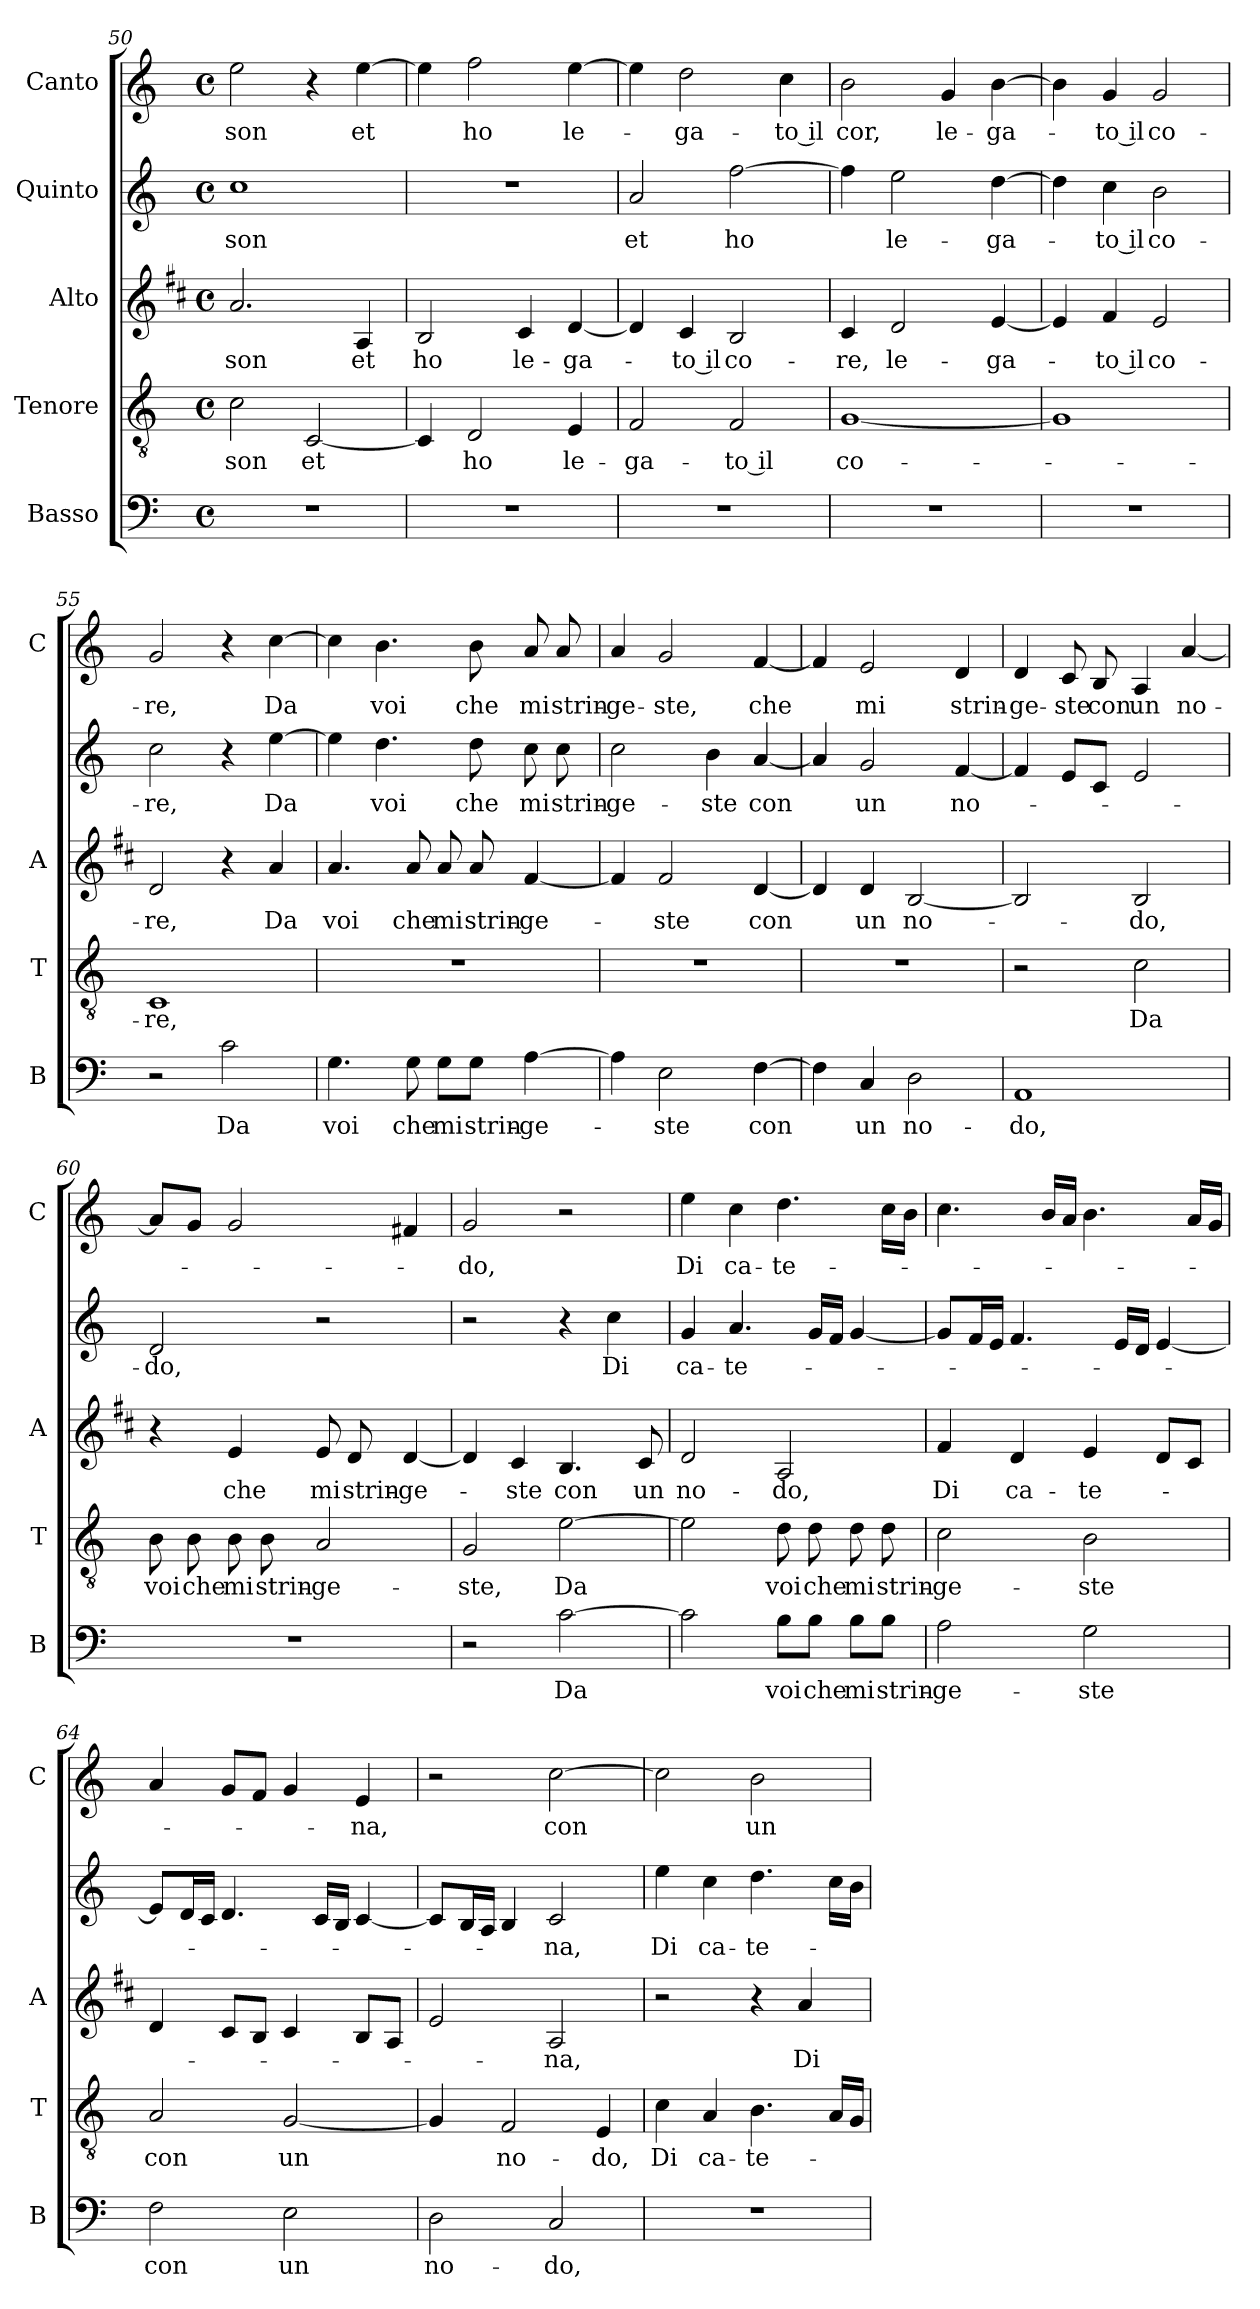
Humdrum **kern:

**kern	**text	**kern	**text	**kern	**text	**kern	**text	**kern	**text
*part5	*part5	*part4	*part4	*part3	*part3	*part2	*part2	*part1	*part1
*staff5	*staff5	*staff4	*staff4	*staff3	*staff3	*staff2	*staff2	*staff1	*staff1
*I"Basso	*	*I"Tenore	*	*I"Alto	*	*I"Quinto	*	*I"Canto	*
*I'B	*	*I'T	*	*I'A	*	*	*	*I'C	*
*clefF4	*	*clefGv2	*	*clefG2	*	*clefG2	*	*clefG2	*
*	*	*	*	*ITrd1c2	*	*	*	*	*
*k[]	*	*k[]	*	*k[]	*	*k[]	*	*k[]	*
*C:	*	*C:	*	*C:	*	*C:	*	*C:	*
*M4/4	*	*M4/4	*	*M4/4	*	*M4/4	*	*M4/4	*
*met(c)	*	*met(c)	*	*met(c)	*	*met(c)	*	*met(c)	*
=50	=50	=50	=50	=50	=50	=50	=50	=50	=50
!	!	!	!LO:LY:b	!	!LO:LY:b	!	!LO:LY:b	!	!LO:LY:b
1r	.	2c\	son	2.g/	son	1cc	son	2ee\	son
!	!	!	!LO:LY:b	!	!	!	!	!	!
.	.	[2C/	et	.	.	.	.	4r	.
!	!	!	!	!	!LO:LY:b	!	!	!	!LO:LY:b
.	.	.	.	4G/	et	.	.	[4ee\	et
=51	=51	=51	=51	=51	=51	=51	=51	=51	=51
!	!	!	!	!	!LO:LY:b	!	!	!	!
1r	.	4C/]	.	2A/	ho	1r	.	4ee\]	.
!	!	!	!LO:LY:b	!	!	!	!	!	!LO:LY:b
.	.	2D/	ho	.	.	.	.	2ff\	ho
!	!	!	!	!	!LO:LY:b	!	!	!	!
.	.	.	.	4B/	le-	.	.	.	.
!	!	!	!LO:LY:b	!	!LO:LY:b	!	!	!	!LO:LY:b
.	.	4E/	le-	[4c/	-ga-	.	.	[4ee\	le-
=52	=52	=52	=52	=52	=52	=52	=52	=52	=52
!	!	!	!LO:LY:b	!	!	!	!LO:LY:b	!	!
1r	.	2F/	-ga-	4c/]	.	2a/	et	4ee\]	.
!	!	!	!	!	!LO:LY:b	!	!	!	!LO:LY:b
.	.	.	.	4B/	-to il	.	.	2dd\	-ga-
!	!	!	!LO:LY:b	!	!LO:LY:b	!	!LO:LY:b	!	!
.	.	2F/	-to il	2A/	co-	[2ff\	ho	.	.
!	!	!	!	!	!	!	!	!	!LO:LY:b
.	.	.	.	.	.	.	.	4cc\	-to il
=53	=53	=53	=53	=53	=53	=53	=53	=53	=53
!	!	!	!LO:LY:b	!	!LO:LY:b	!	!	!	!LO:LY:b
1r	.	[1G	co-	4B/	-re,	4ff\]	.	2b\	cor,
!	!	!	!	!	!LO:LY:b	!	!LO:LY:b	!	!
.	.	.	.	2c/	le-	2ee\	le-	.	.
!	!	!	!	!	!	!	!	!	!LO:LY:b
.	.	.	.	.	.	.	.	4g/	le-
!	!	!	!	!	!LO:LY:b	!	!LO:LY:b	!	!LO:LY:b
.	.	.	.	[4d/	-ga-	[4dd\	-ga-	[4b\	-ga-
=54	=54	=54	=54	=54	=54	=54	=54	=54	=54
1r	.	1G]	.	4d/]	.	4dd\]	.	4b\]	.
!	!	!	!	!	!LO:LY:b	!	!LO:LY:b	!	!LO:LY:b
.	.	.	.	4e/	-to il	4cc\	-to il	4g/	-to il
!	!	!	!	!	!LO:LY:b	!	!LO:LY:b	!	!LO:LY:b
.	.	.	.	2d/	co-	2b\	co-	2g/	co-
=55	=55	=55	=55	=55	=55	=55	=55	=55	=55
!	!	!	!LO:LY:b	!	!LO:LY:b	!	!LO:LY:b	!	!LO:LY:b
2r	.	1C	-re,	2c/	-re,	2cc\	-re,	2g/	-re,
!	!LO:LY:b	!	!	!	!	!	!	!	!
2c\	Da	.	.	4r	.	4r	.	4r	.
!	!	!	!	!	!LO:LY:b	!	!LO:LY:b	!	!LO:LY:b
.	.	.	.	4g/	Da	[4ee\	Da	[4cc\	Da
!!LO:LB:g=z
=56	=56	=56	=56	=56	=56	=56	=56	=56	=56
!	!LO:LY:b	!	!	!	!LO:LY:b	!	!	!	!
4.G\	voi	1r	.	4.g/	voi	4ee\]	.	4cc\]	.
!	!	!	!	!	!	!	!LO:LY:b	!	!LO:LY:b
.	.	.	.	.	.	4.dd\	voi	4.b\	voi
!	!LO:LY:b	!	!	!	!LO:LY:b	!	!	!	!
8G\	che	.	.	8g/	che	.	.	.	.
!	!LO:LY:b	!	!	!	!LO:LY:b	!	!	!	!
8G\L	mi	.	.	8g/	mi	.	.	.	.
!	!LO:LY:b	!	!	!	!LO:LY:b	!	!LO:LY:b	!	!LO:LY:b
8G\J	strin-	.	.	8g/	strin-	8dd\	che	8b\	che
!	!LO:LY:b	!	!	!	!LO:LY:b	!	!LO:LY:b	!	!LO:LY:b
[4A\	-ge-	.	.	[4e/	-ge-	8cc\	mi	8a/	mi
!	!	!	!	!	!	!	!LO:LY:b	!	!LO:LY:b
.	.	.	.	.	.	8cc\	strin-	8a/	strin-
=57	=57	=57	=57	=57	=57	=57	=57	=57	=57
!	!	!	!	!	!	!	!LO:LY:b	!	!LO:LY:b
4A\]	.	1r	.	4e/]	.	2cc\	-ge-	4a/	-ge-
!	!LO:LY:b	!	!	!	!LO:LY:b	!	!	!	!LO:LY:b
2E\	-ste	.	.	2e/	-ste	.	.	2g/	-ste,
!	!	!	!	!	!	!	!LO:LY:b	!	!
.	.	.	.	.	.	4b\	-ste	.	.
!	!LO:LY:b	!	!	!	!LO:LY:b	!	!LO:LY:b	!	!LO:LY:b
[4F\	con	.	.	[4c/	con	[4a/	con	[4f/	che
=58	=58	=58	=58	=58	=58	=58	=58	=58	=58
4F\]	.	1r	.	4c/]	.	4a/]	.	4f/]	.
!	!LO:LY:b	!	!	!	!LO:LY:b	!	!LO:LY:b	!	!LO:LY:b
4C/	un	.	.	4c/	un	2g/	un	2e/	mi
!	!LO:LY:b	!	!	!	!LO:LY:b	!	!	!	!
2D\	no-	.	.	[2A/	no-	.	.	.	.
!	!	!	!	!	!	!	!LO:LY:b	!	!LO:LY:b
.	.	.	.	.	.	[4f/	no-	4d/	strin-
=59	=59	=59	=59	=59	=59	=59	=59	=59	=59
!	!LO:LY:b	!	!	!	!	!	!	!	!LO:LY:b
1AA	-do,	2r	.	2A/]	.	4f/]	.	4d/	-ge-
!	!	!	!	!	!	!	!	!	!LO:LY:b
.	.	.	.	.	.	8e/L	.	8c/	-ste
!	!	!	!	!	!	!	!	!	!LO:LY:b
.	.	.	.	.	.	8c/J	.	8B/	con
!	!	!	!LO:LY:b	!	!LO:LY:b	!	!	!	!LO:LY:b
.	.	2c\	Da	2A/	-do,	2e/	.	4A/	un
!	!	!	!	!	!	!	!	!	!LO:LY:b
.	.	.	.	.	.	.	.	[4a/	no-
=60	=60	=60	=60	=60	=60	=60	=60	=60	=60
!	!	!	!LO:LY:b	!	!	!	!LO:LY:b	!	!
1r	.	8B\	voi	4r	.	2d/	-do,	8a/L]	.
!	!	!	!LO:LY:b	!	!	!	!	!	!
.	.	8B\	che	.	.	.	.	8g/J	.
!	!	!	!LO:LY:b	!	!LO:LY:b	!	!	!	!
.	.	8B\	mi	4d/	che	.	.	2g/	.
!	!	!	!LO:LY:b	!	!	!	!	!	!
.	.	8B\	strin-	.	.	.	.	.	.
!	!	!	!LO:LY:b	!	!LO:LY:b	!	!	!	!
.	.	2A/	-ge-	8d/	mi	2r	.	.	.
!	!	!	!	!	!LO:LY:b	!	!	!	!
.	.	.	.	8c/	strin-	.	.	.	.
!	!	!	!	!	!LO:LY:b	!	!	!	!
.	.	.	.	[4c/	-ge-	.	.	4f#X/	.
=61	=61	=61	=61	=61	=61	=61	=61	=61	=61
!	!	!	!LO:LY:b	!	!	!	!	!	!LO:LY:b
2r	.	2G/	-ste,	4c/]	.	2r	.	2g/	-do,
!	!	!	!	!	!LO:LY:b	!	!	!	!
.	.	.	.	4B/	-ste	.	.	.	.
!	!LO:LY:b	!	!LO:LY:b	!	!LO:LY:b	!	!	!	!
[2c\	Da	[2e\	Da	4.A/	con	4r	.	2r	.
!	!	!	!	!	!	!	!LO:LY:b	!	!
.	.	.	.	.	.	4cc\	Di	.	.
!	!	!	!	!	!LO:LY:b	!	!	!	!
.	.	.	.	8B/	un	.	.	.	.
!!LO:LB:g=z
=62	=62	=62	=62	=62	=62	=62	=62	=62	=62
!	!	!	!	!	!LO:LY:b	!	!LO:LY:b	!	!LO:LY:b
2c\]	.	2e\]	.	2c/	no-	4g/	ca-	4ee\	Di
!	!	!	!	!	!	!	!LO:LY:b	!	!LO:LY:b
.	.	.	.	.	.	4.a/	-te-	4cc\	ca-
!	!LO:LY:b	!	!LO:LY:b	!	!LO:LY:b	!	!	!	!LO:LY:b
8B\L	voi	8d\	voi	2G/	-do,	.	.	4.dd\	-te-
!	!LO:LY:b	!	!LO:LY:b	!	!	!	!	!	!
8B\J	che	8d\	che	.	.	16g/LL	.	.	.
.	.	.	.	.	.	16f/JJ	.	.	.
!	!LO:LY:b	!	!LO:LY:b	!	!	!	!	!	!
8B\L	mi	8d\	mi	.	.	[4g/	.	.	.
!	!LO:LY:b	!	!LO:LY:b	!	!	!	!	!	!
8B\J	strin-	8d\	strin-	.	.	.	.	16cc\LL	.
.	.	.	.	.	.	.	.	16b\JJ	.
=63	=63	=63	=63	=63	=63	=63	=63	=63	=63
!	!LO:LY:b	!	!LO:LY:b	!	!LO:LY:b	!	!	!	!
2A\	-ge-	2c\	-ge-	4e/	Di	8g/L]	.	4.cc\	.
.	.	.	.	.	.	16f/L	.	.	.
.	.	.	.	.	.	16e/JJ	.	.	.
!	!	!	!	!	!LO:LY:b	!	!	!	!
.	.	.	.	4c/	ca-	4.f/	.	.	.
.	.	.	.	.	.	.	.	16b/LL	.
.	.	.	.	.	.	.	.	16a/JJ	.
!	!LO:LY:b	!	!LO:LY:b	!	!LO:LY:b	!	!	!	!
2G\	-ste	2B\	-ste	4d/	-te-	.	.	4.b\	.
.	.	.	.	.	.	16e/LL	.	.	.
.	.	.	.	.	.	16d/JJ	.	.	.
.	.	.	.	8c/L	.	[4e/	.	.	.
.	.	.	.	8B/J	.	.	.	16a/LL	.
.	.	.	.	.	.	.	.	16g/JJ	.
=64	=64	=64	=64	=64	=64	=64	=64	=64	=64
!	!LO:LY:b	!	!LO:LY:b	!	!	!	!	!	!
2F\	con	2A/	con	4c/	.	8e/L]	.	4a/	.
.	.	.	.	.	.	16d/L	.	.	.
.	.	.	.	.	.	16c/JJ	.	.	.
.	.	.	.	8B/L	.	4.d/	.	8g/L	.
.	.	.	.	8A/J	.	.	.	8f/J	.
!	!LO:LY:b	!	!LO:LY:b	!	!	!	!	!	!
2E\	un	[2G/	un	4B/	.	.	.	4g/	.
.	.	.	.	.	.	16c/LL	.	.	.
.	.	.	.	.	.	16B/JJ	.	.	.
!	!	!	!	!	!	!	!	!	!LO:LY:b
.	.	.	.	8A/L	.	[4c/	.	4e/	-na,
.	.	.	.	8G/J	.	.	.	.	.
=65	=65	=65	=65	=65	=65	=65	=65	=65	=65
!	!LO:LY:b	!	!	!	!	!	!	!	!
2D\	no-	4G/]	.	2d/	.	8c/L]	.	2r	.
.	.	.	.	.	.	16B/L	.	.	.
.	.	.	.	.	.	16A/JJ	.	.	.
!	!	!	!LO:LY:b	!	!	!	!	!	!
.	.	2F/	no-	.	.	4B/	.	.	.
!	!LO:LY:b	!	!	!	!LO:LY:b	!	!LO:LY:b	!	!LO:LY:b
2C/	-do,	.	.	2G/	-na,	2c/	-na,	[2cc\	con
!	!	!	!LO:LY:b	!	!	!	!	!	!
.	.	4E/	-do,	.	.	.	.	.	.
=66	=66	=66	=66	=66	=66	=66	=66	=66	=66
!	!	!	!LO:LY:b	!	!	!	!LO:LY:b	!	!
1r	.	4c\	Di	2r	.	4ee\	Di	2cc\]	.
!	!	!	!LO:LY:b	!	!	!	!LO:LY:b	!	!
.	.	4A/	ca-	.	.	4cc\	ca-	.	.
!	!	!	!LO:LY:b	!	!	!	!LO:LY:b	!	!LO:LY:b
.	.	4.B\	-te-	4r	.	4.dd\	-te-	2b\	un
!	!	!	!	!	!LO:LY:b	!	!	!	!
.	.	.	.	4g/	Di	.	.	.	.
.	.	16A/LL	.	.	.	16cc\LL	.	.	.
.	.	16G/JJ	.	.	.	16b\JJ	.	.	.
=	=	=	=	=	=	=	=	=	=
*-	*-	*-	*-	*-	*-	*-	*-	*-	*-
